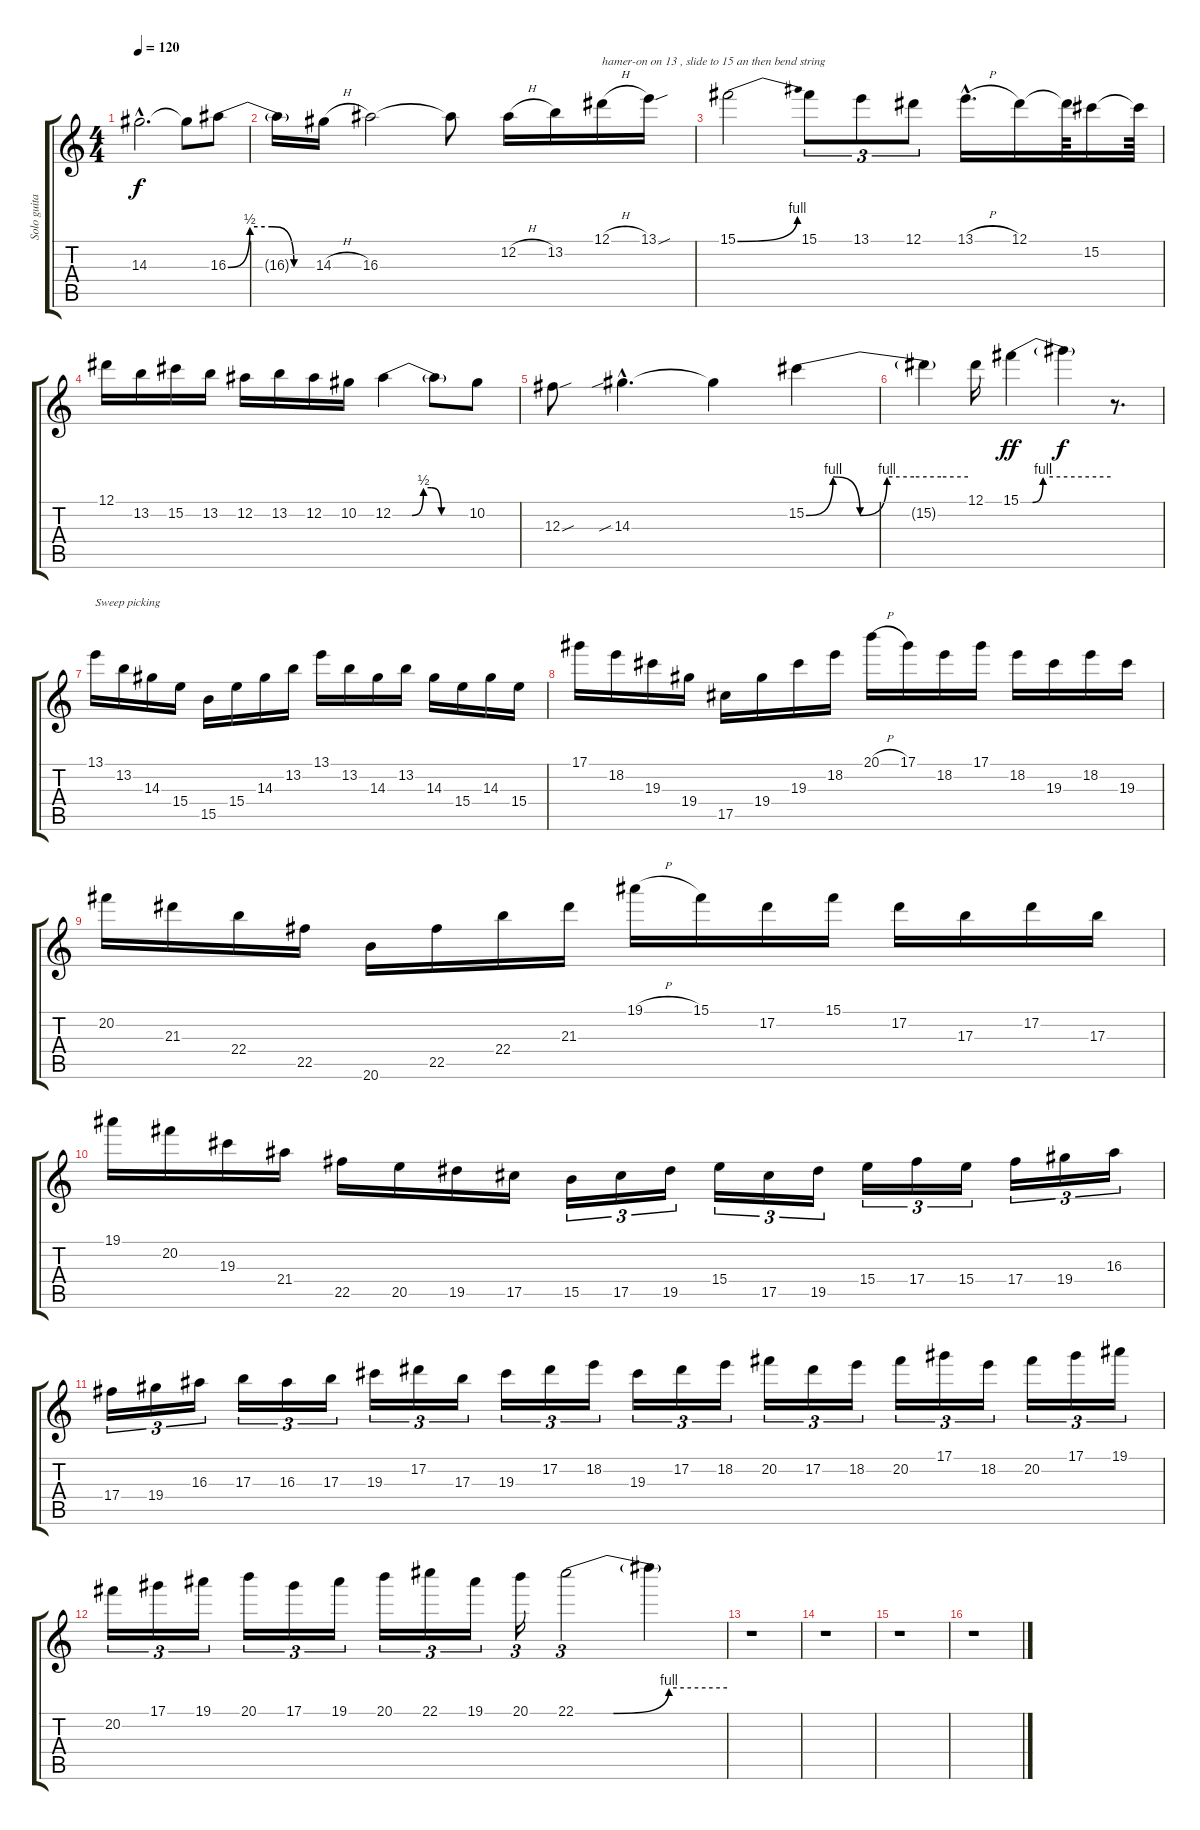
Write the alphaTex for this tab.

\track ("Solo guitar" "Solo guita") {instrument distortionguitar}
\staff {score tabs}
\tuning (Eb4 Bb3 Gb3 Db3 Ab2 Eb2) {hide}
\ts (4 4)
\tempo 120
\clef g2
\ks c
14.3{hac}.2{d dy f} 14.3{t}.8 16.3{be (custom 0 0 15 2 30 2 45 0 60 0)}.8 |
16.3{t}.16 14.3{h}.16 16.3.2 16.3{t}.8 12.2{h}.16 13.2.16 12.1{h}.16{txt "hamer-on on 13 , slide to 15 an then bend string"} 13.1{sou}.16 |
15.1{be (bend 0 0 60 4)}.2 15.1.8{tu (3 2)} 13.1.8{tu (3 2)} 12.1.8{tu (3 2)} 13.1{h hac}.16{d} 12.1.16 12.1{t}.64 15.2.16 15.2{t}.64 |
12.1.16 13.2.16 15.2.16 13.2.16 12.2.16 13.2.16 12.2.16 10.2.16 12.2{be (custom 0 0 15 0 24 2 30 2 38 0 45 0 60 0)}.4 12.2{t}.8 10.2.8 |
12.3{sou}.8 14.3{sib hac}.4{d} 14.3{t}.4 15.2{be (custom 0 0 10 4 20 0 30 4 40 4 50 4 60 4)}.4 |
15.2{t}.4 12.1.16 15.1{be (custom 0 0 8 0 15 4 60 4)}.4{dy ff} 15.1{t}.4{dy f} r.8{d} |
13.1.16{txt "Sweep picking"} 13.2.16 14.3.16 15.4.16 15.5.16 15.4.16 14.3.16 13.2.16 13.1.16 13.2.16 14.3.16 13.2.16 14.3.16 15.4.16 14.3.16 15.4.16 |
17.1.16 18.2.16 19.3.16 19.4.16 17.5.16 19.4.16 19.3.16 18.2.16 20.1{h}.16 17.1.16 18.2.16 17.1.16 18.2.16 19.3.16 18.2.16 19.3.16 |
20.2.16 21.3.16 22.4.16 22.5.16 20.6.16 22.5.16 22.4.16 21.3.16 19.1{h}.16 15.1.16 17.2.16 15.1.16 17.2.16 17.3.16 17.2.16 17.3.16 |
19.1.16 20.2.16 19.3.16 21.4.16 22.5.16 20.5.16 19.5.16 17.5.16 15.5.16{tu (3 2)} 17.5.16{tu (3 2)} 19.5.16{tu (3 2)} 15.4.16{tu (3 2)} 17.5.16{tu (3 2)} 19.5.16{tu (3 2)} 15.4.16{tu (3 2)} 17.4.16{tu (3 2)} 15.4.16{tu (3 2)} 17.4.16{tu (3 2)} 19.4.16{tu (3 2)} 16.3.16{tu (3 2)} |
17.4.16{tu (3 2)} 19.4.16{tu (3 2)} 16.3.16{tu (3 2)} 17.3.16{tu (3 2)} 16.3.16{tu (3 2)} 17.3.16{tu (3 2)} 19.3.16{tu (3 2)} 17.2.16{tu (3 2)} 17.3.16{tu (3 2)} 19.3.16{tu (3 2)} 17.2.16{tu (3 2)} 18.2.16{tu (3 2)} 19.3.16{tu (3 2)} 17.2.16{tu (3 2)} 18.2.16{tu (3 2)} 20.2.16{tu (3 2)} 17.2.16{tu (3 2)} 18.2.16{tu (3 2)} 20.2.16{tu (3 2)} 17.1.16{tu (3 2)} 18.2.16{tu (3 2)} 20.2.16{tu (3 2)} 17.1.16{tu (3 2)} 19.1.16{tu (3 2)} |
20.2.16{tu (3 2)} 17.1.16{tu (3 2)} 19.1.16{tu (3 2)} 20.1.16{tu (3 2)} 17.1.16{tu (3 2)} 19.1.16{tu (3 2)} 20.1.16{tu (3 2)} 22.1.16{tu (3 2)} 19.1.16{tu (3 2)} 20.1.16{tu (3 2)} 22.1{be (custom 0 0 15 0 37 4 60 4)}.2{tu (3 2)} 22.1{t}.4 |
r.1 |
r.1 |
r.1 |
r.1
